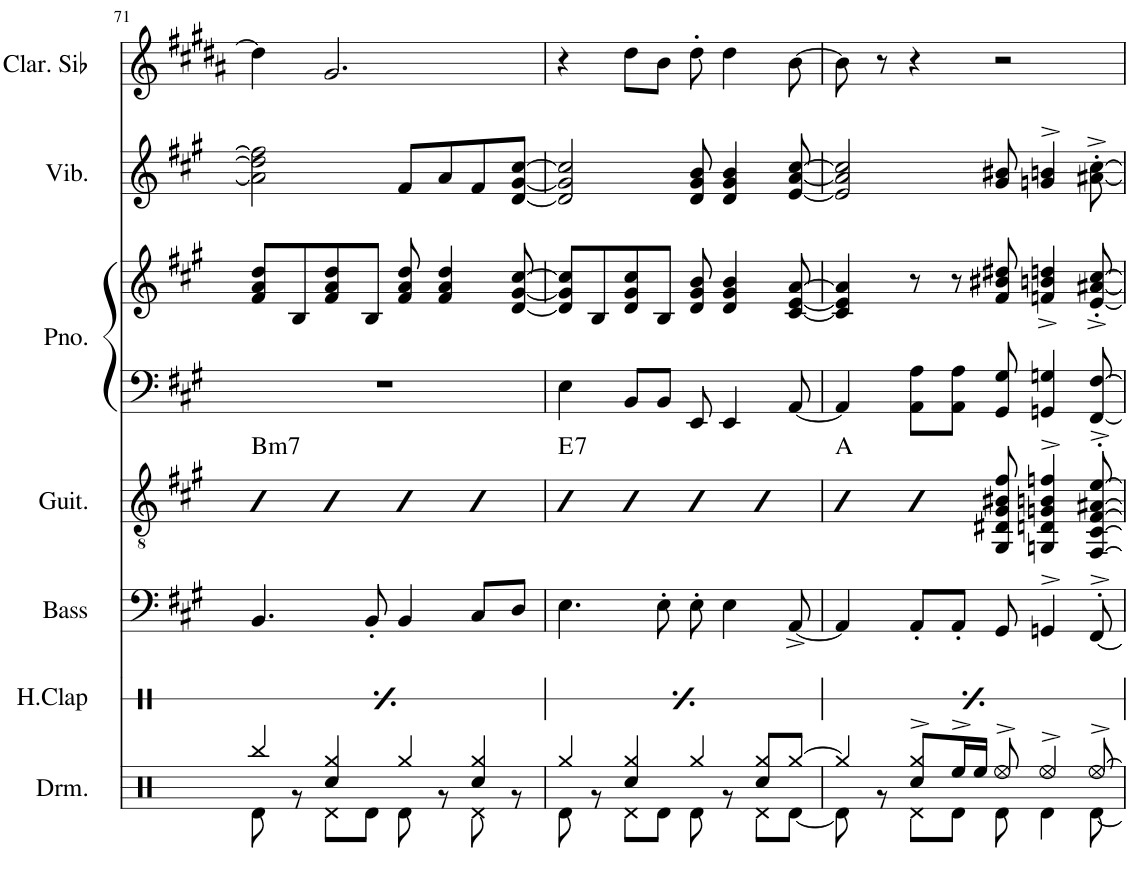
**kern	**kern	**harte	**kern	**kern	**kern	**kern
*part5	*part4	*part4	*part3	*part3	*part2	*part1
*staff6	*staff5	*	*staff4	*staff3	*staff2	*staff1
*I"Bass	*I"Accoustic Guitar	*	*I"Piano	*	*I"Vibes	*I"Clarinette en Sib
*I'Bass	*I'Guit.	*	*I'Pno.	*	*I'Vib.	*I'Clar. Sib
!!LO:PB:g=z
*clefF4	*clefGv2	*	*clefF4	*clefG2	*clefG2	*clefG2
*Trd7c12	*	*	*	*	*	*Trd1c2
*k[f#c#g#]	*k[f#c#g#]	*	*k[f#c#g#]	*k[f#c#g#]	*k[f#c#g#]	*k[f#c#g#d#a#]
*M4/4	*M4/4	*	*M4/4	*M4/4	*M4/4	*M4/4
=71	=71	=71	=71	=71	=71	=71
*	*^	*	*	*	*	*
!	!	!	!LO:H:kt=m7	!	!	!	!
4.BB/	8BB 8F# 8A 8dL	4B	B:min7	1r	8f#/ 8a/ 8dd/L	2a\] 2dd\] 2ff#\]	4dd#\]
.	8BB 8F# 8A 8d	.	.	.	8B/	.	.
.	8BB'>^> 8F#'>^> 8A'>^> 8d'>^>	4B	.	.	8f#/ 8a/ 8dd/	.	2.g#/
8BB'/	8BB 8F# 8A 8dJ	.	.	.	8B/J	.	.
4BB/	8BB 8F# 8A 8dL	4B	.	.	8f#/ 8a/ 8dd/	8f#/L	.
.	8BB 8F# 8A 8d	.	.	.	4f#/ 4a/ 4dd/	8a/	.
8C#/L	8BB'>^> 8F#'>^> 8A'>^> 8d'>^>	4B	.	.	.	8f#/	.
8D/J	8BB 8F# 8A 8dJ	.	.	.	[8d/ [8g#/ [8cc#/	[8d/ [8g#/ [8cc#/J	.
=72	=72	=72	=72	=72	=72	=72	=72
!	!	!	!LO:H:kt=7	!	!	!	!
4.E\	8BB 8E 8G# 8dL	4B	E:7	4E\	8d/] 8g#/] 8cc#/]L	2d/] 2g#/] 2cc#/]	4r
.	8BB 8E 8G# 8d	.	.	.	8B/	.	.
.	8BB'>^> 8E'>^> 8G#'>^> 8d'>^>	4B	.	8BB/L	8d/ 8g#/ 8cc#/	.	8dd#\L
8E'\	8BB 8E 8G# 8dJ	.	.	8BB/J	8B/J	.	8b\J
8E'\	8BB 8E 8G# 8dL	4B	.	8EE/	8d/ 8g#/ 8b/	8d/ 8g#/ 8b/	8dd#'\
4E\	8BB 8E 8G# 8d	.	.	4EE/	4d/ 4g#/ 4b/	4d/ 4g#/ 4b/	4dd#\
.	8BB'>^> 8E'>^> 8G#'>^> 8d'>^>	4B	.	.	.	.	.
[8AA^/	8BB 8E 8G# 8dJ	.	.	[8AA/	[8c#/ [8e/ [8a/	[8e/ [8a/ [8cc#/	[8b\
=73	=73	=73	=73	=73	=73	=73	=73
4AA/]	8AA 8E 8A 8c# 8eL	4B	A:maj	4AA/]	4c#/] 4e/] 4a/]	2e/] 2a/] 2cc#/]	8b\]
.	8AA 8E 8A 8c# 8e	.	.	.	.	.	8r
8AA'/L	8AA'^ 8E'^ 8A'^ 8c#'^ 8e'^	4B	.	8AA\ 8A\L	8r	.	4r
8AA'/J	8AA 8E 8A 8c# 8eJ	.	.	8AA\ 8A\J	8r	.	.
8GG#/	8GG#/ 8D#X/ 8G#/ 8B#X/ 8f#/	2ryy	.	8GG#/ 8G#/	8f#/ 8b#X/ 8dd#X/	8g#/ 8b#X/	2r
4GGn^>/	4GGn/^> 4Dn/^> 4Gn/^> 4Bn/^> 4fn/^>	.	.	4GGn/ 4Gn/	4fn/^ 4bn/^ 4ddn/^	4gn/^> 4bn/^>	.
[8FF#'>^>/	[8FF#/'>^> [8C#/'>^> [8F#/'>^> [8A#X/'>^> [8e/'>^>	.	.	[8FF#/ [8F#/	[8e/'<^< [8a#X/'<^< [8cc#/'<^<	[8a#X\'^ [8cc#\'^	.
*	*v	*v	*	*	*	*	*
=	=	=	=	=	=	=
*-	*-	*-	*-	*-	*-	*-
